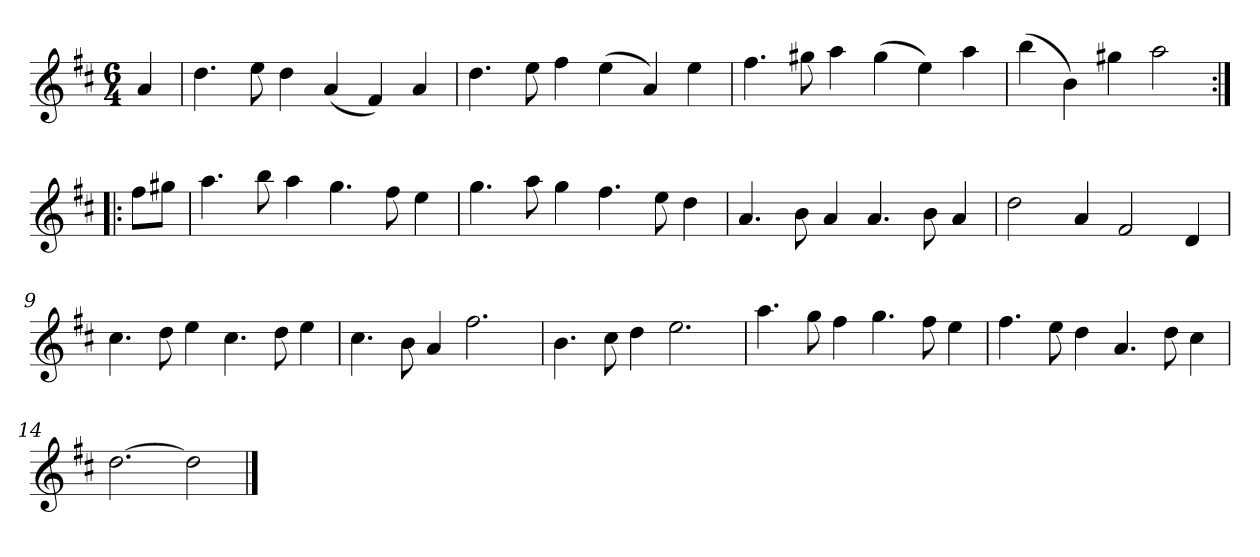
**kern
*part1
*staff1
*clefG2
*k[f#c#]
*D:
*M6/4
*MM120
=
4a
=1
4.dd
8ee
4dd
(4a
4f#)
4a
=2
4.dd
8ee
4ff#
(4ee
4a)
4ee
=3
4.ff#
8gg#X
4aa
(4gg#
4ee)
4aa
=4
(4bb
4b)
4gg#X
2aa
=:|!|:
8ff#\L
8gg#X\J
=5
4.aa
8bb
4aa
4.gg
8ff#
4ee
=6
4.gg
8aa
4gg
4.ff#
8ee
4dd
=7
4.a
8b
4a
4.a
8b
4a
=8
2dd
4a
2f#
4d
=9
4.cc#
8dd
4ee
4.cc#
8dd
4ee
=10
4.cc#
8b
4a
2.ff#
=11
4.b
8cc#
4dd
2.ee
=12
4.aa
8gg
4ff#
4.gg
8ff#
4ee
=13
4.ff#
8ee
4dd
4.a
8dd
4cc#
=14
[2.dd
2dd]
==
*-
